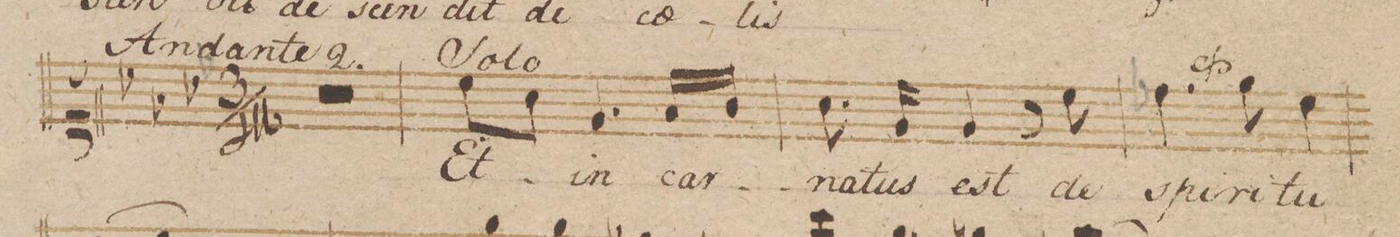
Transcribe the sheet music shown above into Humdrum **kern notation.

**kern	**text	**dynam
*I"Canto.	*	*
*clefC1	*	*
*k[b-e-a-d-]	*	*
*met(c|)	*	*
*M3/4	*	*
1.r	.	.
=76	=76	=76
=77	=77	=77
8cc\L	Et	.
8a-\J	.	.
4.e-/	-in-	.
16f/LL	-car-	.
16g/JJ	.	.
=78	=78	=78
8.a-\	-na-	.
16e-/k	-tus	.
4e-/	est	.
8r	.	.
8cc\	de	.
=79	=79	=79
4.dd-X\$sS	spi-	.
8ee-\	-ri-	.
4cc\	-tu	.
=80	=80	=80
*-	*-	*-
